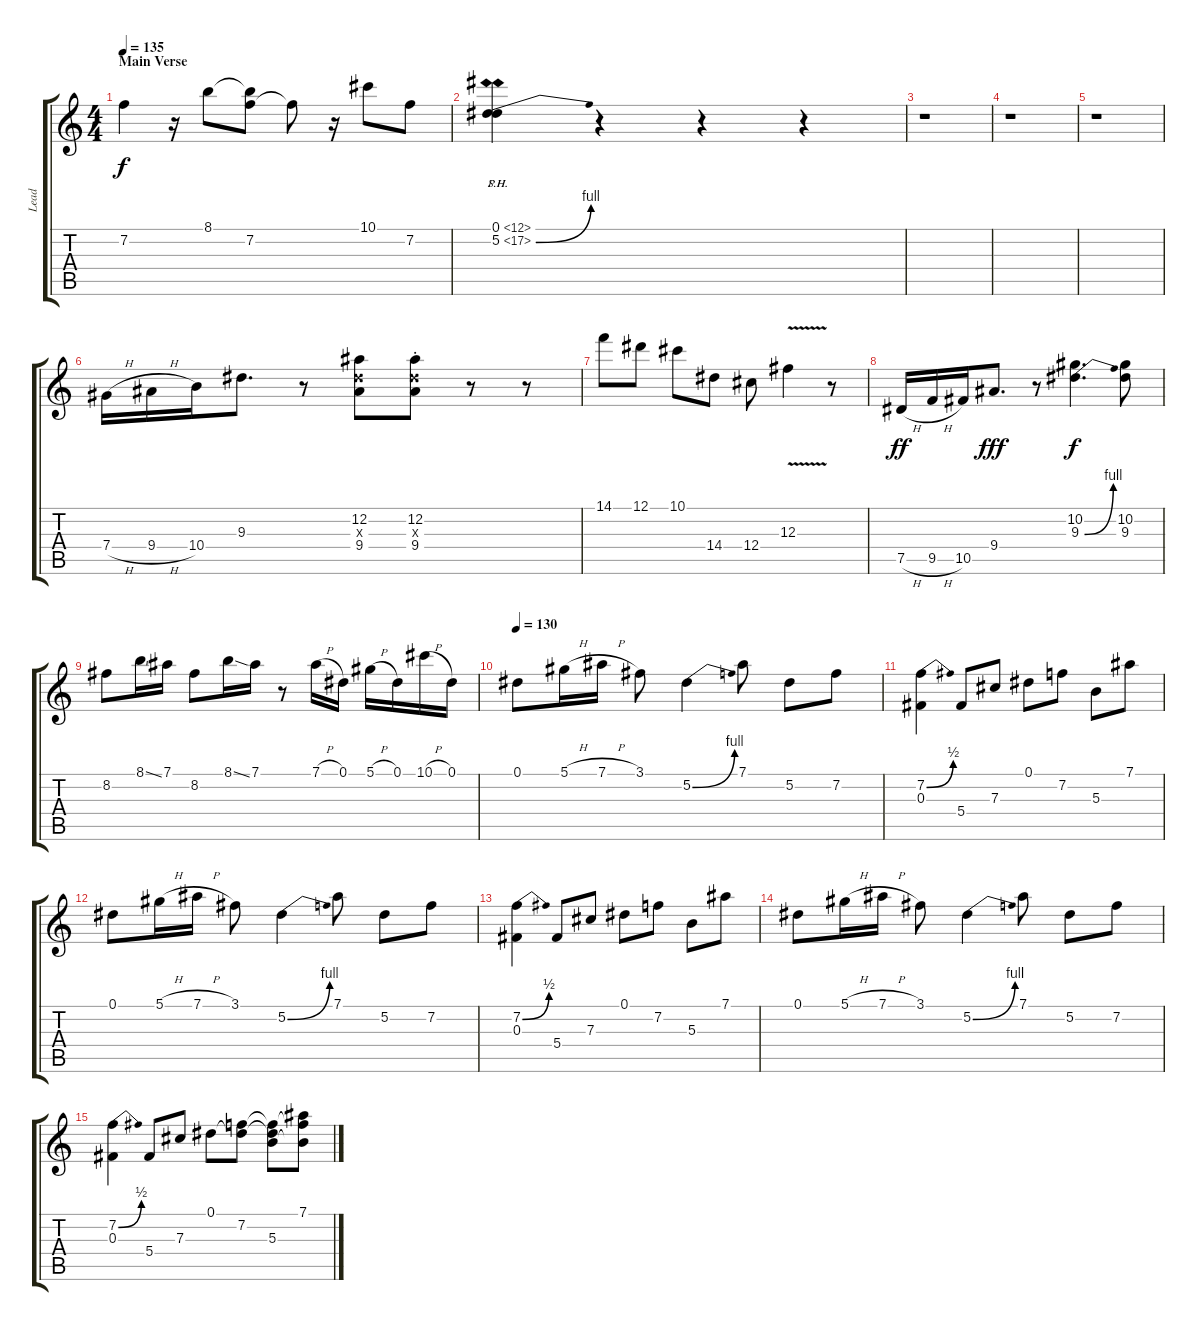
\track ("Lead" "Lead") {instrument overdrivenguitar}
\staff {score tabs}
\tuning (Eb4 Bb3 Gb3 Db3 Ab2 Eb2) {hide}
\ts (4 4)
\section ("" "Main Verse")
\tempo 135
\clef g2
\ks c
7.2{t}.4{dy f} r.16 8.1.8 (8.1{t} 7.2).8 7.2{t}.8 r.16 10.1.8 7.2.8 |
(0.1{sh 12} 5.2{be (bend 0 0 60 4) ph 12}).4 r.4 r.4 r.4 |
r.1 |
r.1 |
r.1 |
7.4{h}.16 9.4{h}.16 10.4.16 9.3.8{d} r.8 (12.2 9.3{x} 9.4).8 (12.2{st} 9.3{st x} 9.4{st}).8 r.8 r.8 |
14.1.8 12.1.8 10.1.8 14.4.8 12.4.8 12.3{v}.4 r.8 |
7.5{h}.16{dy ff} 9.5{h}.16 10.5.16 9.4.8{d dy fff} r.8 (10.2 9.3{be (bend 0 0 60 4)}).4{d dy f} (10.2 9.3).8 |
8.2.8 8.1{ss}.16 7.1.16 8.2.8 8.1{ss}.16 7.1.16 r.8 7.1{h}.16 0.1.16 5.1{h}.16 0.1.16 10.1{h}.16 0.1.16 |
\tempo 130
0.1.8 5.1{h}.16 7.1{h}.16 3.1.8 5.2{be (bend 0 0 60 4)}.4 7.1.8 5.2.8 7.2.8 |
(7.2{be (bend 0 0 60 2)} 0.3).4 5.4.8 7.3.8 0.1.8 7.2.8 5.3.8 7.1.8 |
0.1.8 5.1{h}.16 7.1{h}.16 3.1.8 5.2{be (bend 0 0 60 4)}.4 7.1.8 5.2.8 7.2.8 |
(7.2{be (bend 0 0 60 2)} 0.3).4 5.4.8 7.3.8 0.1.8 7.2.8 5.3.8 7.1.8 |
0.1.8 5.1{h}.16 7.1{h}.16 3.1.8 5.2{be (bend 0 0 60 4)}.4 7.1.8 5.2.8 7.2.8 |
(7.2{be (bend 0 0 60 2)} 0.3).4 5.4.8 7.3.8 0.1.8 (0.1{t} 7.2).8 (0.1{t} 7.2{t} 5.3).8 (7.1 7.2{t} 5.3{t}).8
